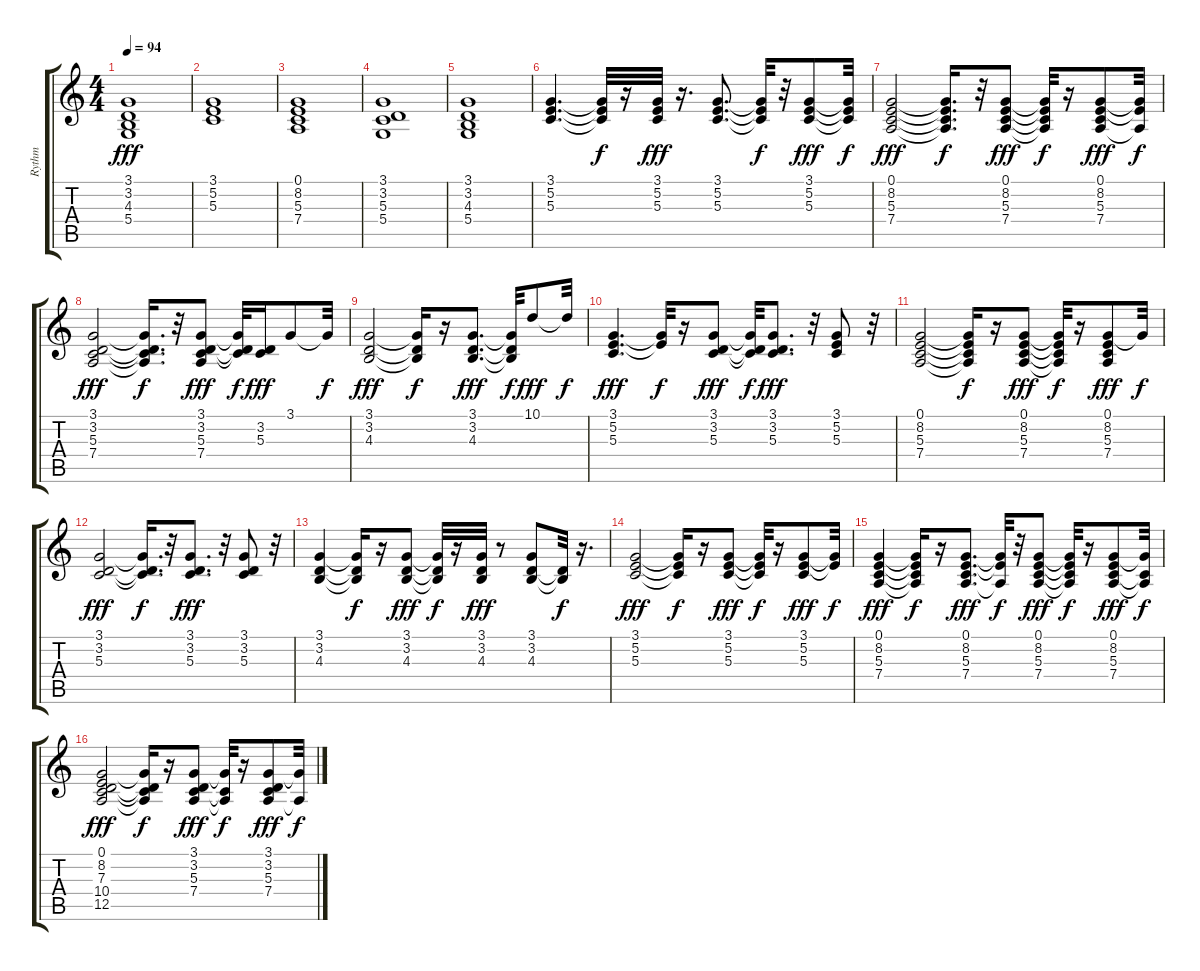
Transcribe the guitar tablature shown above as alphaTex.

\track ("Rythm" "Rythm") {instrument acousticgrandpiano}
\staff {score tabs}
\tuning (E4 B3 G3 D3 A2 E2) {hide}
\ts (4 4)
\tempo 94
\clef g2
\ks c
(3.1 3.2 4.3 5.4).1{dy fff} |
(3.1 5.2 5.3).1 |
(0.1 8.2 5.3 7.4).1 |
(3.1 3.2 5.3 5.4).1 |
(3.1 3.2 4.3 5.4).1 |
(3.1 5.2 5.3).4{d} (3.1{t} 5.2{t} 5.3{t}).32{dy f} r.16 (3.1 5.2 5.3).32{dy fff} r.16{d} (3.1 5.2 5.3).8{d} (3.1{t} 5.2{t} 5.3{t}).32{dy f} r.32 (3.1 5.2 5.3).8{dy fff} (3.1{t} 5.2{t} 5.3{t}).32{dy f} |
(0.1 8.2 5.3 7.4).2{dy fff} (0.1{t} 8.2{t} 5.3{t} 7.4{t}).16{d dy f} r.32 (0.1 8.2 5.3 7.4).8{dy fff} (0.1{t} 8.2{t} 5.3{t} 7.4{t}).32{dy f} r.16 (0.1 8.2 5.3 7.4).8{dy fff} (0.1{t} 8.2{t} 7.4{t}).32{dy f} |
(3.1 3.2 5.3 7.4).2{dy fff} (3.1{t} 3.2{t} 5.3{t} 7.4{t}).16{d dy f} r.32 (3.1 3.2 5.3 7.4).8{dy fff} (3.1{t} 3.2{t} 5.3{t}).32{dy f} (3.2 5.3).16{dy fff} 3.1.8 3.1{t}.32{dy f} |
(3.1 3.2 4.3).2{dy fff} (3.1{t} 3.2{t} 4.3{t}).16{dy f} r.16 (3.1 3.2 4.3).8{d dy fff} (3.1{t} 3.2{t} 4.3{t}).32{dy f} 10.1.8{dy fff} 10.1{t}.32{dy f} |
(3.1 5.2 5.3).4{d dy fff} (3.1{t} 5.2{t}).32{dy f} r.16 (3.1 3.2 5.3).8{dy fff} (3.1{t} 3.2{t} 5.3{t}).32{dy f} (3.1 3.2 5.3).8{d dy fff} r.32 (3.1 5.2 5.3).8 r.32 |
(0.1 8.2 5.3 7.4).2 (0.1{t} 8.2{t} 5.3{t} 7.4{t}).16{dy f} r.16 (0.1 8.2 5.3 7.4).8{dy fff} (0.1{t} 8.2{t} 5.3{t} 7.4{t}).32{dy f} r.16 (0.1 8.2 5.3 7.4).8{dy fff} 8.2{t}.32{dy f} |
(3.1 3.2 5.3).2{dy fff} (3.1{t} 3.2{t} 5.3{t}).16{d dy f} r.32 (3.1 3.2 5.3).8{d dy fff} r.32 (3.1 3.2 5.3).8 r.32 |
(3.1 3.2 4.3).4 (3.1{t} 3.2{t} 4.3{t}).16{dy f} r.16 (3.1 3.2 4.3).8{dy fff} (3.1{t} 3.2{t} 4.3{t}).32{dy f} r.16 (3.1 3.2 4.3).32{dy fff} r.8 (3.1 3.2 4.3).8 (3.2{t} 4.3{t}).32{dy f} r.16{d} |
(3.1 5.2 5.3).2{dy fff} (3.1{t} 5.2{t} 5.3{t}).16{dy f} r.16 (3.1 5.2 5.3).8{dy fff} (3.1{t} 5.2{t} 5.3{t}).32{dy f} r.16 (3.1 5.2 5.3).8{dy fff} (3.1{t} 5.2{t}).32{dy f} |
(0.1 8.2 5.3 7.4).4{dy fff} (0.1{t} 8.2{t} 5.3{t} 7.4{t}).16{dy f} r.16 (0.1 8.2 5.3 7.4).8{d dy fff} (0.1{t} 8.2{t} 7.4{t}).32{dy f} r.32 (0.1 8.2 5.3 7.4).8{dy fff} (0.1{t} 8.2{t} 5.3{t} 7.4{t}).32{dy f} r.16 (0.1 8.2 5.3 7.4).8{dy fff} (8.2{t} 5.3{t} 7.4{t}).32{dy f} |
(0.1 8.2 7.3 10.4 12.5).2{dy fff} (8.2{t} 7.3{t} 10.4{t} 12.5{t}).16{dy f} r.16 (3.1 3.2 5.3 7.4).8{dy fff} (3.1{t} 5.3{t} 7.4{t}).32{dy f} r.16 (3.1 3.2 5.3 7.4).8{dy fff} (3.1{t} 7.4{t}).32{dy f}
